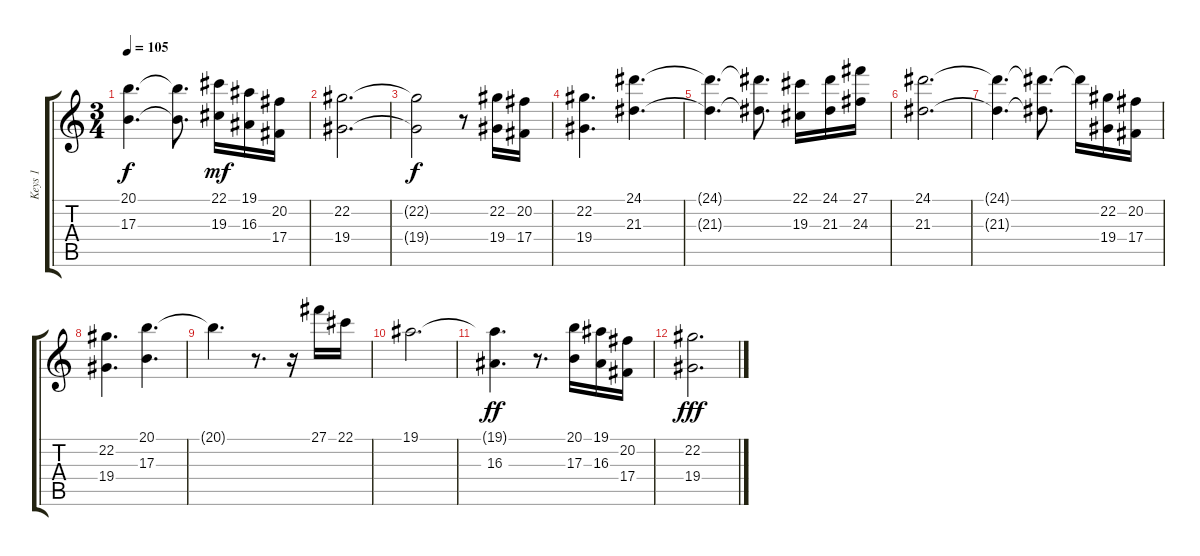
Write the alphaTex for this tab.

\track ("Keys 1" "Keys 1") {instrument stringensemble1}
\staff {score tabs}
\tuning (Eb4 Bb3 Gb3 Db3 Ab2 Eb2) {hide}
\ts (3 4)
\tempo 105
\clef g2
\ks c
(20.1{t} 17.3{t}).4{d dy f} (20.1{t} 17.3{t}).8{d} (22.1 19.3).16{dy mf} (19.1 16.3).16 (20.2 17.4).16 |
(22.2 19.4).2{d} |
(22.2{t} 19.4{t}).2{dy f} r.8 (22.2 19.4).16 (20.2 17.4).16 |
(22.2 19.4).4{d} (24.1 21.3).4{d} |
(24.1{t} 21.3{t}).4{d} (24.1{t} 21.3{t}).8{d} (22.1 19.3).16 (24.1 21.3).16 (27.1 24.3).16 |
(24.1 21.3).2{d} |
(24.1{t} 21.3{t}).4{d} (24.1{t} 21.3{t}).8{d} 24.1{t}.16 (22.2 19.4).16 (20.2 17.4).16 |
(22.2 19.4).4{d} (20.1 17.3).4{d} |
20.1{t}.4{d} r.8{d} r.16 27.1.16 22.1.16 |
19.1.2{d} |
(19.1{t} 16.3).4{d dy ff} r.8{d} (20.1 17.3).16 (19.1 16.3).16 (20.2 17.4).16 |
(22.2 19.4).2{d dy fff}
